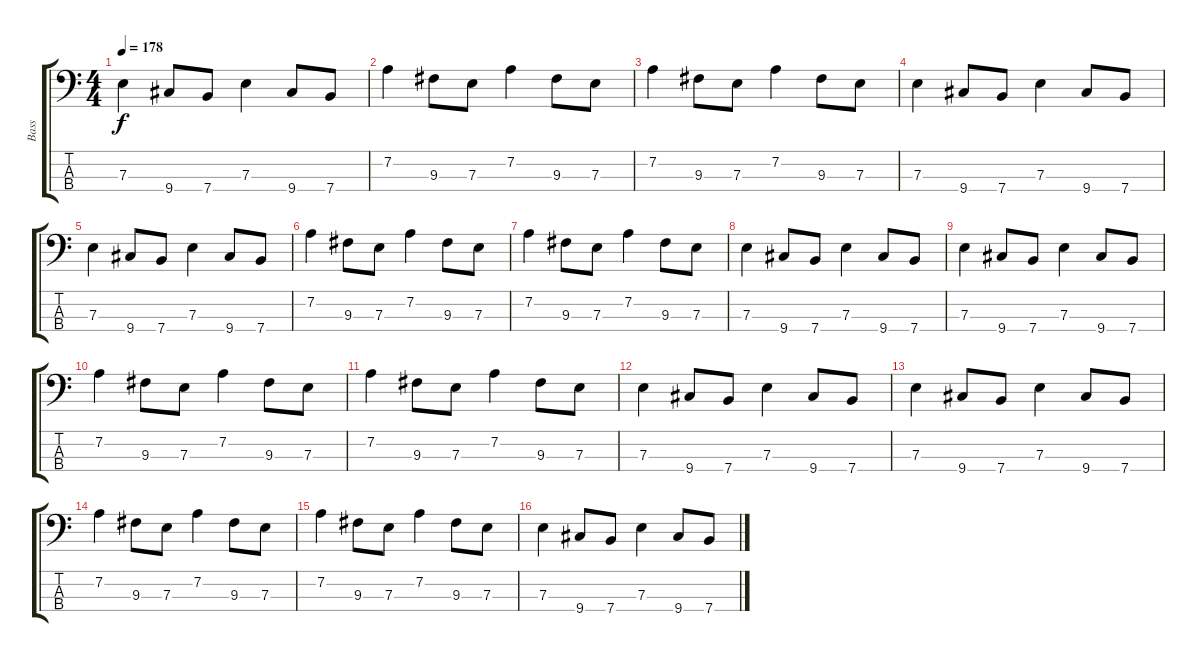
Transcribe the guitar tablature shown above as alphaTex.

\track ("Bass" "Bass") {instrument electricbassfinger}
\staff {score tabs}
\tuning (G2 D2 A1 E1) {hide}
\ts (4 4)
\tempo 178
\clef f4
\ks c
7.3.4{dy f} 9.4.8 7.4.8 7.3.4 9.4.8 7.4.8 |
7.2.4 9.3.8 7.3.8 7.2.4 9.3.8 7.3.8 |
7.2.4 9.3.8 7.3.8 7.2.4 9.3.8 7.3.8 |
7.3.4 9.4.8 7.4.8 7.3.4 9.4.8 7.4.8 |
7.3.4 9.4.8 7.4.8 7.3.4 9.4.8 7.4.8 |
7.2.4 9.3.8 7.3.8 7.2.4 9.3.8 7.3.8 |
7.2.4 9.3.8 7.3.8 7.2.4 9.3.8 7.3.8 |
7.3.4 9.4.8 7.4.8 7.3.4 9.4.8 7.4.8 |
7.3.4 9.4.8 7.4.8 7.3.4 9.4.8 7.4.8 |
7.2.4 9.3.8 7.3.8 7.2.4 9.3.8 7.3.8 |
7.2.4 9.3.8 7.3.8 7.2.4 9.3.8 7.3.8 |
7.3.4 9.4.8 7.4.8 7.3.4 9.4.8 7.4.8 |
7.3.4 9.4.8 7.4.8 7.3.4 9.4.8 7.4.8 |
7.2.4 9.3.8 7.3.8 7.2.4 9.3.8 7.3.8 |
7.2.4 9.3.8 7.3.8 7.2.4 9.3.8 7.3.8 |
7.3.4 9.4.8 7.4.8 7.3.4 9.4.8 7.4.8
